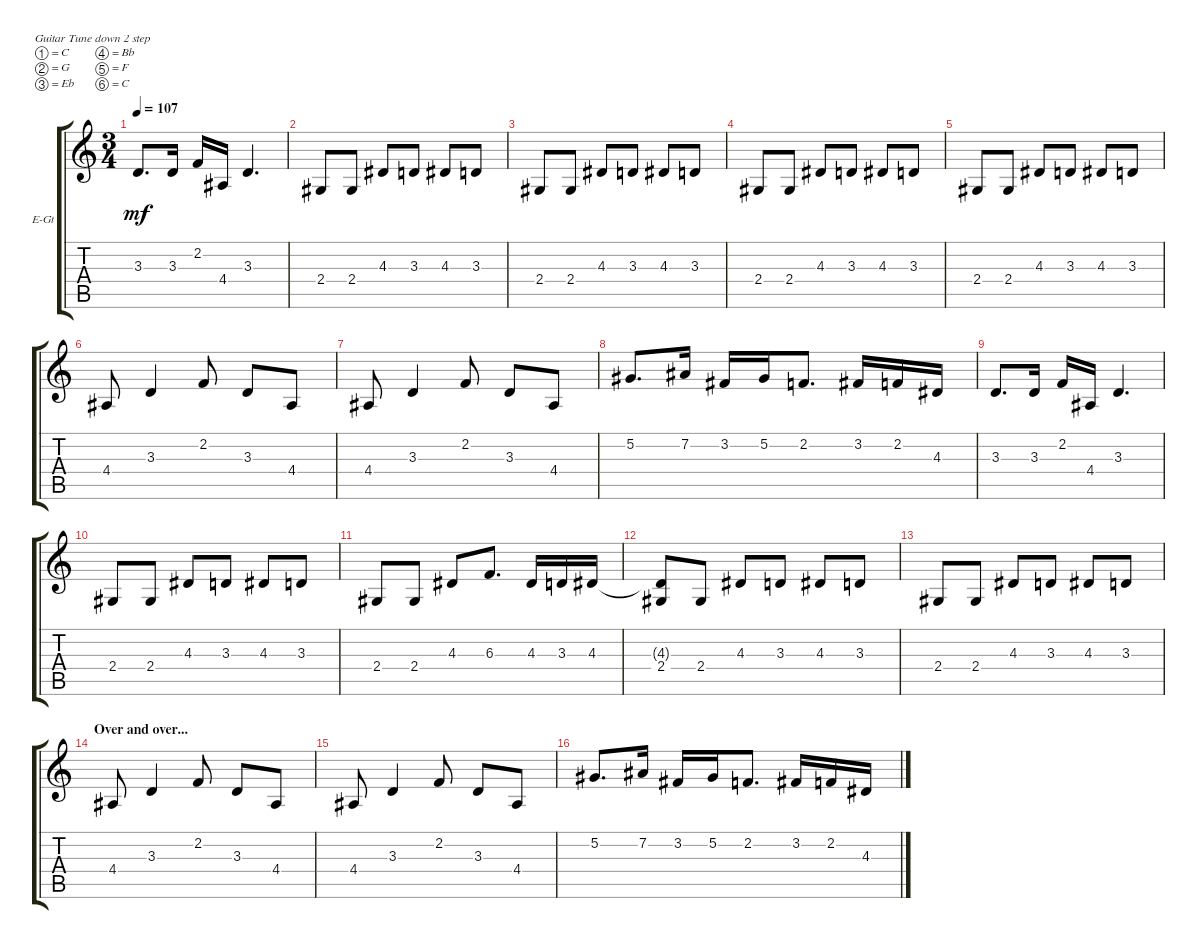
\defaultSystemsLayout 4
\bracketExtendMode groupsimilarinstruments
\firstSystemTrackNameOrientation horizontal
\otherSystemsTrackNameOrientation horizontal
\track ("Clean Guitar" "E-Gt") {instrument acousticgrandpiano}
\staff {score tabs}
\tuning (C4 G3 Eb3 Bb2 F2 C2)
\displaytranspose 8
\ts (3 4)
\tempo 107
\clef g2
\scale
0.333333
\ks c
3.3.8{d dy mf} 3.3.16 2.2.16 4.4.16 3.3.4{d} |
\scale
0.333333 2.4.8 2.4.8 4.3.8 3.3.8 4.3.8 3.3.8 |
\scale
0.333333 2.4.8 2.4.8 4.3.8 3.3.8 4.3.8 3.3.8 |
\scale
0.333333 2.4.8 2.4.8 4.3.8 3.3.8 4.3.8 3.3.8 |
\scale
0.333333 2.4.8 2.4.8 4.3.8 3.3.8 4.3.8 3.3.8 |
\scale
0.333333 4.4.8 3.3.4 2.2.8 3.3.8 4.4.8 |
\scale
0.333333 4.4.8 3.3.4 2.2.8 3.3.8 4.4.8 |
\scale
0.333333 5.2.8{d} 7.2.16 3.2.16 5.2.16 2.2.8{d} 3.2.16 2.2.16 4.3.16 |
\scale
0.333333 3.3.8{d} 3.3.16 2.2.16 4.4.16 3.3.4{d} |
\scale
0.333333 2.4.8 2.4.8 4.3.8 3.3.8 4.3.8 3.3.8 |
\scale
0.333333 2.4.8 2.4.8 4.3.8 6.3.8{d} 4.3.16 3.3.16 4.3.16 |
\scale
0.333333 (4.3{t} 2.4).8 2.4.8 4.3.8 3.3.8 4.3.8 3.3.8 |
\scale
0.333333 2.4.8 2.4.8 4.3.8 3.3.8 4.3.8 3.3.8 |
\section ("" "Over and over...")
\scale
0.333333 4.4.8 3.3.4 2.2.8 3.3.8 4.4.8 |
\scale
0.333333 4.4.8 3.3.4 2.2.8 3.3.8 4.4.8 |
\scale
0.333333 5.2.8{d} 7.2.16 3.2.16 5.2.16 2.2.8{d} 3.2.16 2.2.16 4.3.16
